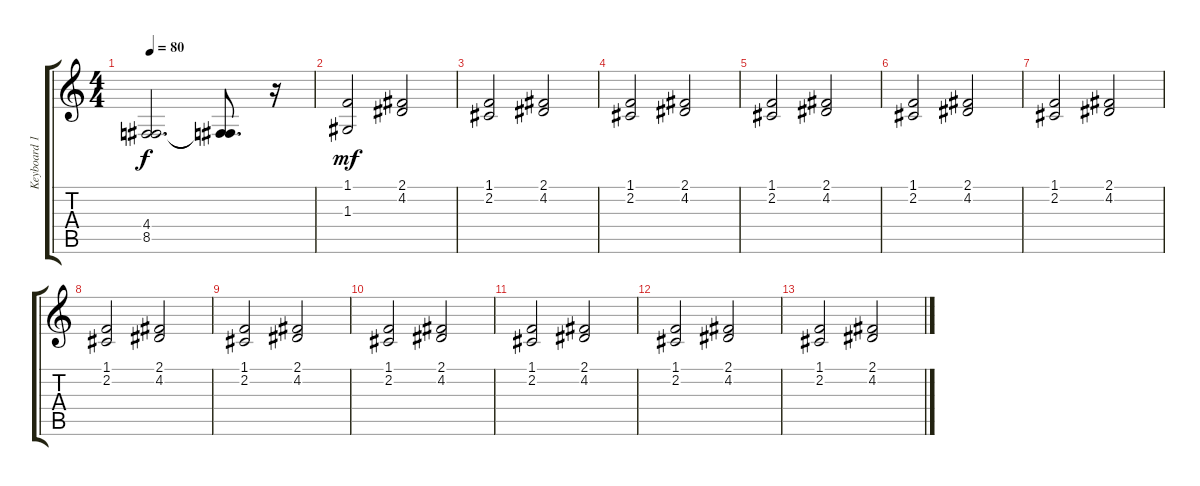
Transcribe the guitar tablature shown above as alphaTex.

\track ("Keyboard 1" "Keyboard 1") {instrument pad2warm}
\staff {score tabs}
\tuning (E4 B3 G3 D3 A2 E2) {hide}
\ts (4 4)
\tempo 80
\clef g2
\ks c
(4.4{t} 8.5{t}).2{d dy f} (4.4{t} 8.5{t}).8{d} r.16 |
(1.1 1.3).2{dy mf} (2.1 4.2).2 |
(1.1 2.2).2 (2.1 4.2).2 |
(1.1 2.2).2 (2.1 4.2).2 |
(1.1 2.2).2 (2.1 4.2).2 |
(1.1 2.2).2 (2.1 4.2).2 |
(1.1 2.2).2 (2.1 4.2).2 |
(1.1 2.2).2 (2.1 4.2).2 |
(1.1 2.2).2 (2.1 4.2).2 |
(1.1 2.2).2 (2.1 4.2).2 |
(1.1 2.2).2 (2.1 4.2).2 |
(1.1 2.2).2 (2.1 4.2).2 |
(1.1 2.2).2 (2.1 4.2).2
